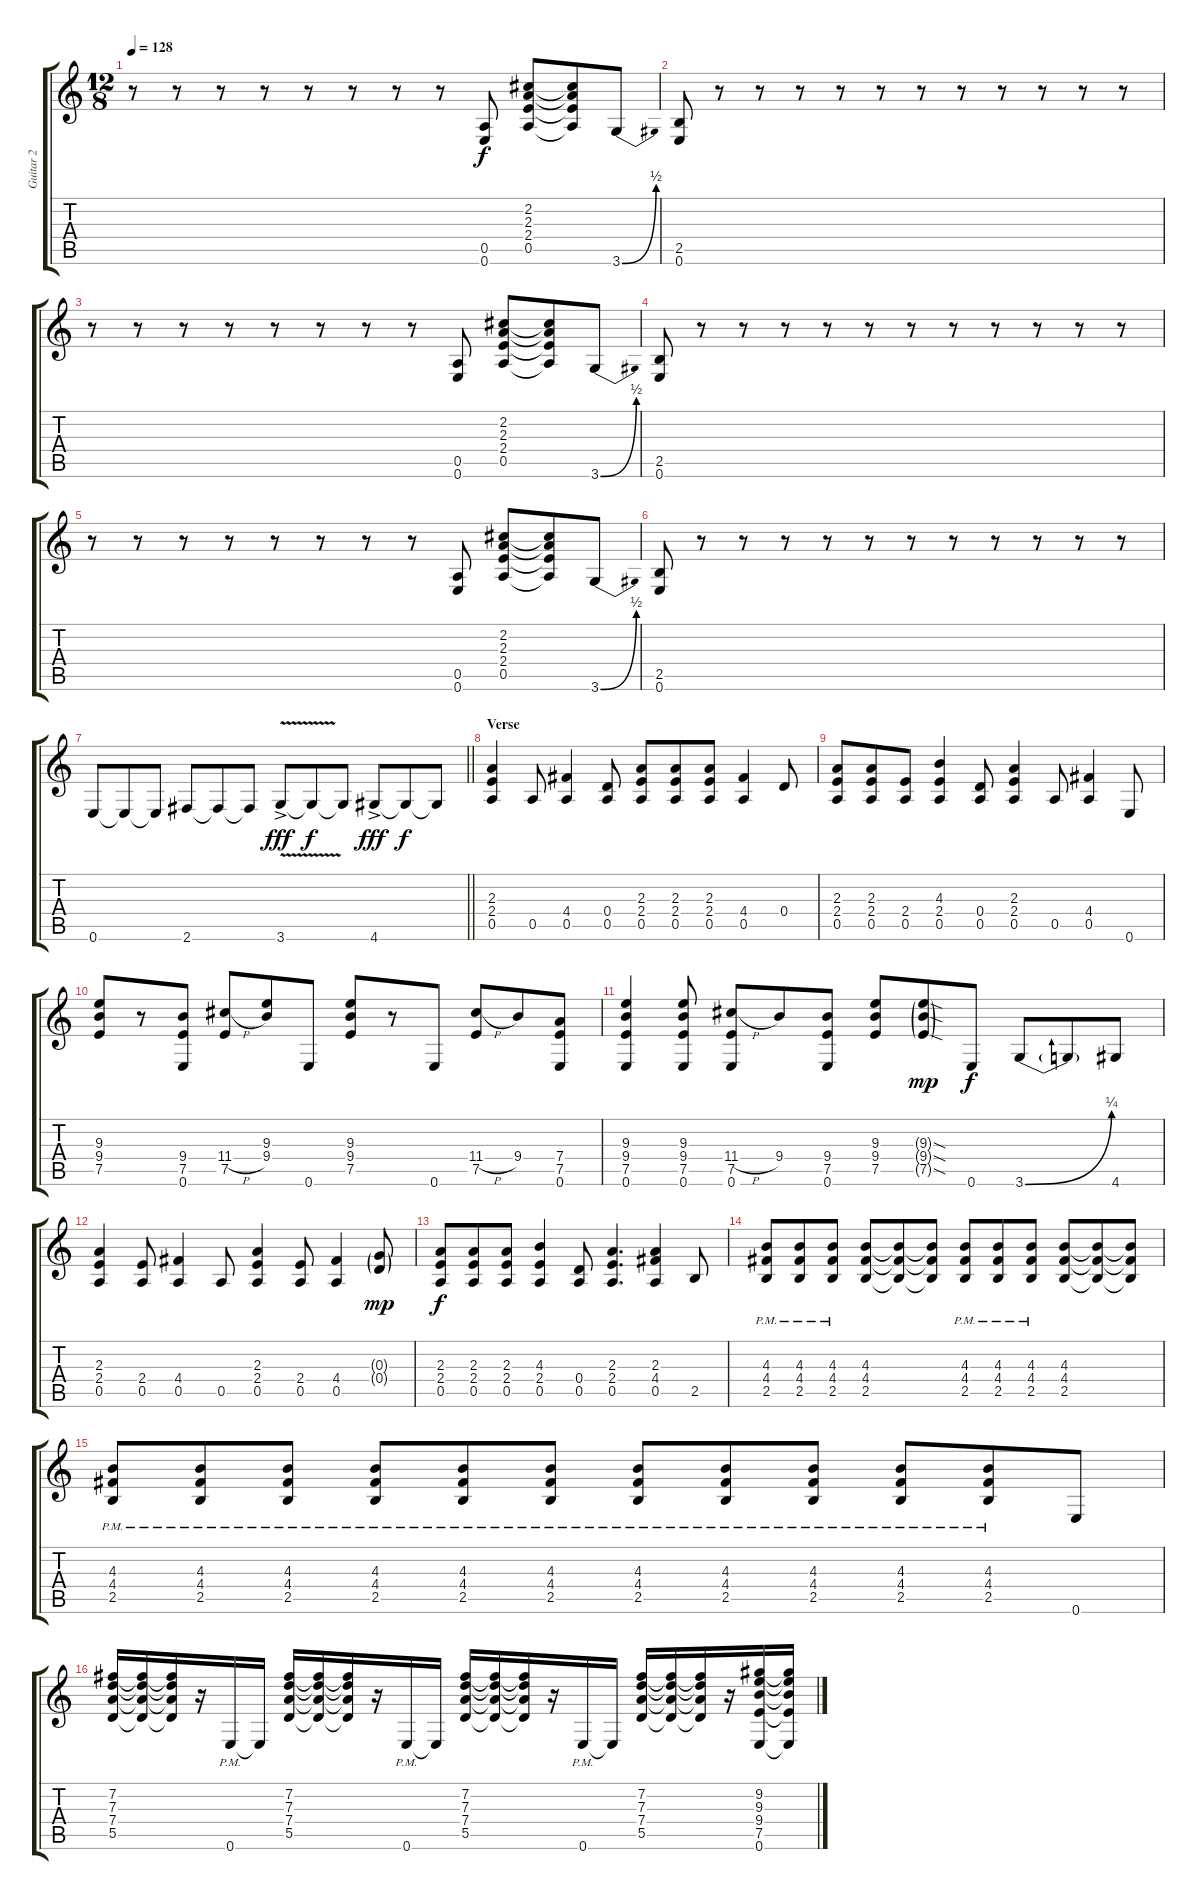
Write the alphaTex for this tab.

\track ("Guitar 2" "Guitar 2") {instrument overdrivenguitar}
\staff {score tabs}
\tuning (E4 B3 G3 D3 A2 E2) {hide}
\ts (12 8)
\tempo 128
\clef g2
\ks c
r.8{dy f} r.8 r.8 r.8 r.8 r.8 r.8 r.8 (0.5 0.6).8 (2.2 2.3 2.4 0.5).8 (2.2{t} 2.3{t} 2.4{t} 0.5{t}).8 3.6{be (bend 0 0 60 2)}.8 |
(2.5 0.6).8 r.8 r.8 r.8 r.8 r.8 r.8 r.8 r.8 r.8 r.8 r.8 |
r.8 r.8 r.8 r.8 r.8 r.8 r.8 r.8 (0.5 0.6).8 (2.2 2.3 2.4 0.5).8 (2.2{t} 2.3{t} 2.4{t} 0.5{t}).8 3.6{be (bend 0 0 60 2)}.8 |
(2.5 0.6).8 r.8 r.8 r.8 r.8 r.8 r.8 r.8 r.8 r.8 r.8 r.8 |
r.8 r.8 r.8 r.8 r.8 r.8 r.8 r.8 (0.5 0.6).8 (2.2 2.3 2.4 0.5).8 (2.2{t} 2.3{t} 2.4{t} 0.5{t}).8 3.6{be (bend 0 0 60 2)}.8 |
(2.5 0.6).8 r.8 r.8 r.8 r.8 r.8 r.8 r.8 r.8 r.8 r.8 r.8 |
\barLineRight lightlight
0.6.8 0.6{t}.8 0.6{t}.8 2.6.8 2.6{t}.8 2.6{t}.8 3.6{v ac}.8{dy fff} 3.6{t}.8{dy f} 3.6{t}.8 4.6{ac}.8{dy fff} 4.6{t}.8{dy f} 4.6{t}.8 |
\section ("" "Verse")
(2.3 2.4 0.5).4 0.5.8 (4.4 0.5).4 (0.4 0.5).8 (2.3 2.4 0.5).8 (2.3 2.4 0.5).8 (2.3 2.4 0.5).8 (4.4 0.5).4 0.4.8 |
(2.3 2.4 0.5).8 (2.3 2.4 0.5).8 (2.4 0.5).8 (4.3 2.4 0.5).4 (0.4 0.5).8 (2.3 2.4 0.5).4 0.5.8 (4.4 0.5).4 0.6.8 |
(9.3 9.4 7.5).8 r.8 (9.4 7.5 0.6).8 (11.4{h} 7.5).8 (9.3 9.4).8 0.6.8 (9.3 9.4 7.5).8 r.8 0.6.8 (11.4{h} 7.5).8 9.4.8 (7.4 7.5 0.6).8 |
(9.3 9.4 7.5 0.6).4 (9.3 9.4 7.5 0.6).8 (11.4{h} 7.5 0.6).8 9.4.8 (9.4 7.5 0.6).8 (9.3 9.4 7.5).8 (9.3{sod g} 9.4{sod g} 7.5{sod g}).8{dy mp} 0.6.8{dy f} 3.6{be (bend 0 0 60 1)}.8 3.6{t}.8 4.6.8 |
(2.3 2.4 0.5).4 (2.4 0.5).8 (4.4 0.5).4 0.5.8 (2.3 2.4 0.5).4 (2.4 0.5).8 (4.4 0.5).4 (0.3{g} 0.4{g}).8{dy mp} |
(2.3 2.4 0.5).8{dy f} (2.3 2.4 0.5).8 (2.3 2.4 0.5).8 (4.3 2.4 0.5).4 (0.4 0.5).8 (2.3 2.4 0.5).4{d} (2.3 4.4 0.5).4 2.5.8 |
(4.3{pm} 4.4{pm} 2.5{pm}).8 (4.3{pm} 4.4{pm} 2.5{pm}).8 (4.3{pm} 4.4{pm} 2.5{pm}).8 (4.3 4.4 2.5).8 (4.3{t} 4.4{t} 2.5{t}).8 (4.3{t} 4.4{t} 2.5{t}).8 (4.3{pm} 4.4{pm} 2.5{pm}).8 (4.3{pm} 4.4{pm} 2.5{pm}).8 (4.3{pm} 4.4{pm} 2.5{pm}).8 (4.3 4.4 2.5).8 (4.3{t} 4.4{t} 2.5{t}).8 (4.3{t} 4.4{t} 2.5{t}).8 |
(4.3{pm} 4.4{pm} 2.5{pm}).8 (4.3{pm} 4.4{pm} 2.5{pm}).8 (4.3{pm} 4.4{pm} 2.5{pm}).8 (4.3{pm} 4.4{pm} 2.5{pm}).8 (4.3{pm} 4.4{pm} 2.5{pm}).8 (4.3{pm} 4.4{pm} 2.5{pm}).8 (4.3{pm} 4.4{pm} 2.5{pm}).8 (4.3{pm} 4.4{pm} 2.5{pm}).8 (4.3{pm} 4.4{pm} 2.5{pm}).8 (4.3{pm} 4.4{pm} 2.5{pm}).8 (4.3{pm} 4.4{pm} 2.5{pm}).8 0.6.8 |
(7.2 7.3 7.4 5.5).16 (7.2{t} 7.3{t} 7.4{t} 5.5{t}).16 (7.2{t} 7.3{t} 7.4{t} 5.5{t}).16 r.16 0.6{pm}.16 0.6{t}.16 (7.2 7.3 7.4 5.5).16 (7.2{t} 7.3{t} 7.4{t} 5.5{t}).16 (7.2{t} 7.3{t} 7.4{t} 5.5{t}).16 r.16 0.6{pm}.16 0.6{t}.16 (7.2 7.3 7.4 5.5).16 (7.2{t} 7.3{t} 7.4{t} 5.5{t}).16 (7.2{t} 7.3{t} 7.4{t} 5.5{t}).16 r.16 0.6{pm}.16 0.6{t}.16 (7.2 7.3 7.4 5.5).16 (7.2{t} 7.3{t} 7.4{t} 5.5{t}).16 (7.2{t} 7.3{t} 7.4{t} 5.5{t}).16 r.16 (9.2 9.3 9.4 7.5 0.6).16 (9.2{t} 9.3{t} 9.4{t} 7.5{t} 0.6{t}).16
